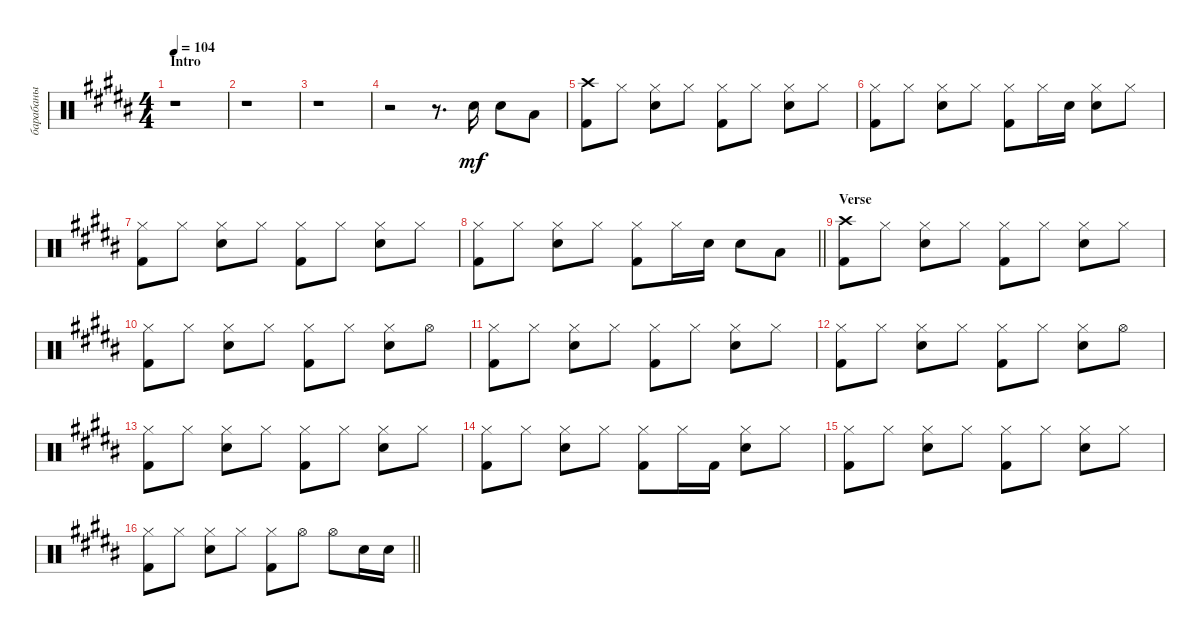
\track ("барабаны" "барабаны") {instrument percussion}
\staff {score}
\articulation defaults
\ts (4 4)
\section ("" "Intro")
\tempo 104
\clef neutral
\ks b
r.1{dy mf} |
r.1 |
r.1 |
r.2 r.8{d} "Electric Snare (hit)".16 "Electric Snare (hit)".8 "Low Tom (hit)".8 |
("Crash high (hit)" "Kick (hit) 2").8 "Hi-Hat (closed)".8 ("Hi-Hat (closed)" "Electric Snare (hit)").8 "Hi-Hat (closed)".8 ("Hi-Hat (closed)" "Kick (hit) 2").8 "Hi-Hat (closed)".8 ("Hi-Hat (closed)" "Electric Snare (hit)").8 "Hi-Hat (closed)".8 |
("Hi-Hat (closed)" "Kick (hit) 2").8 "Hi-Hat (closed)".8 ("Hi-Hat (closed)" "Electric Snare (hit)").8 "Hi-Hat (closed)".8 ("Hi-Hat (closed)" "Kick (hit) 2").8 "Hi-Hat (closed)".16 "Electric Snare (hit)".16 ("Hi-Hat (closed)" "Electric Snare (hit)").8 "Hi-Hat (closed)".8 |
("Hi-Hat (closed)" "Kick (hit) 2").8 "Hi-Hat (closed)".8 ("Hi-Hat (closed)" "Electric Snare (hit)").8 "Hi-Hat (closed)".8 ("Hi-Hat (closed)" "Kick (hit) 2").8 "Hi-Hat (closed)".8 ("Hi-Hat (closed)" "Electric Snare (hit)").8 "Hi-Hat (closed)".8 |
\barLineRight lightlight
("Hi-Hat (closed)" "Kick (hit) 2").8 "Hi-Hat (closed)".8 ("Hi-Hat (closed)" "Electric Snare (hit)").8 "Hi-Hat (closed)".8 ("Hi-Hat (closed)" "Kick (hit) 2").8 "Hi-Hat (closed)".16 "Electric Snare (hit)".16 "Electric Snare (hit)".8 "Low Tom (hit)".8 |
\section ("" "Verse")
("Crash high (hit)" "Kick (hit) 2").8 "Hi-Hat (closed)".8 ("Hi-Hat (closed)" "Electric Snare (hit)").8 "Hi-Hat (closed)".8 ("Hi-Hat (closed)" "Kick (hit) 2").8 "Hi-Hat (closed)".8 ("Hi-Hat (closed)" "Electric Snare (hit)").8 "Hi-Hat (closed)".8 |
("Hi-Hat (closed)" "Kick (hit) 2").8 "Hi-Hat (closed)".8 ("Hi-Hat (closed)" "Electric Snare (hit)").8 "Hi-Hat (closed)".8 ("Hi-Hat (closed)" "Kick (hit) 2").8 "Hi-Hat (closed)".8 ("Hi-Hat (closed)" "Electric Snare (hit)").8 "Hi-Hat (open)".8 |
("Hi-Hat (closed)" "Kick (hit) 2").8 "Hi-Hat (closed)".8 ("Hi-Hat (closed)" "Electric Snare (hit)").8 "Hi-Hat (closed)".8 ("Hi-Hat (closed)" "Kick (hit) 2").8 "Hi-Hat (closed)".8 ("Hi-Hat (closed)" "Electric Snare (hit)").8 "Hi-Hat (closed)".8 |
("Hi-Hat (closed)" "Kick (hit) 2").8 "Hi-Hat (closed)".8 ("Hi-Hat (closed)" "Electric Snare (hit)").8 "Hi-Hat (closed)".8 ("Hi-Hat (closed)" "Kick (hit) 2").8 "Hi-Hat (closed)".8 ("Hi-Hat (closed)" "Electric Snare (hit)").8 "Hi-Hat (open)".8 |
("Hi-Hat (closed)" "Kick (hit) 2").8 "Hi-Hat (closed)".8 ("Hi-Hat (closed)" "Electric Snare (hit)").8 "Hi-Hat (closed)".8 ("Hi-Hat (closed)" "Kick (hit) 2").8 "Hi-Hat (closed)".8 ("Hi-Hat (closed)" "Electric Snare (hit)").8 "Hi-Hat (closed)".8 |
("Hi-Hat (closed)" "Kick (hit) 2").8 "Hi-Hat (closed)".8 ("Hi-Hat (closed)" "Electric Snare (hit)").8 "Hi-Hat (closed)".8 ("Hi-Hat (closed)" "Kick (hit) 2").8 "Hi-Hat (closed)".16 "Kick (hit) 2".16 ("Hi-Hat (closed)" "Electric Snare (hit)").8 "Hi-Hat (closed)".8 |
("Hi-Hat (closed)" "Kick (hit) 2").8 "Hi-Hat (closed)".8 ("Hi-Hat (closed)" "Electric Snare (hit)").8 "Hi-Hat (closed)".8 ("Hi-Hat (closed)" "Kick (hit) 2").8 "Hi-Hat (closed)".8 ("Hi-Hat (closed)" "Electric Snare (hit)").8 "Hi-Hat (closed)".8 |
\barLineRight lightlight
("Hi-Hat (closed)" "Kick (hit) 2").8 "Hi-Hat (closed)".8 ("Hi-Hat (closed)" "Electric Snare (hit)").8 "Hi-Hat (closed)".8 ("Hi-Hat (closed)" "Kick (hit) 2").8 "Hi-Hat (open)".8 "Hi-Hat (open)".8 "Electric Snare (hit)".16 "Electric Snare (hit)".16
